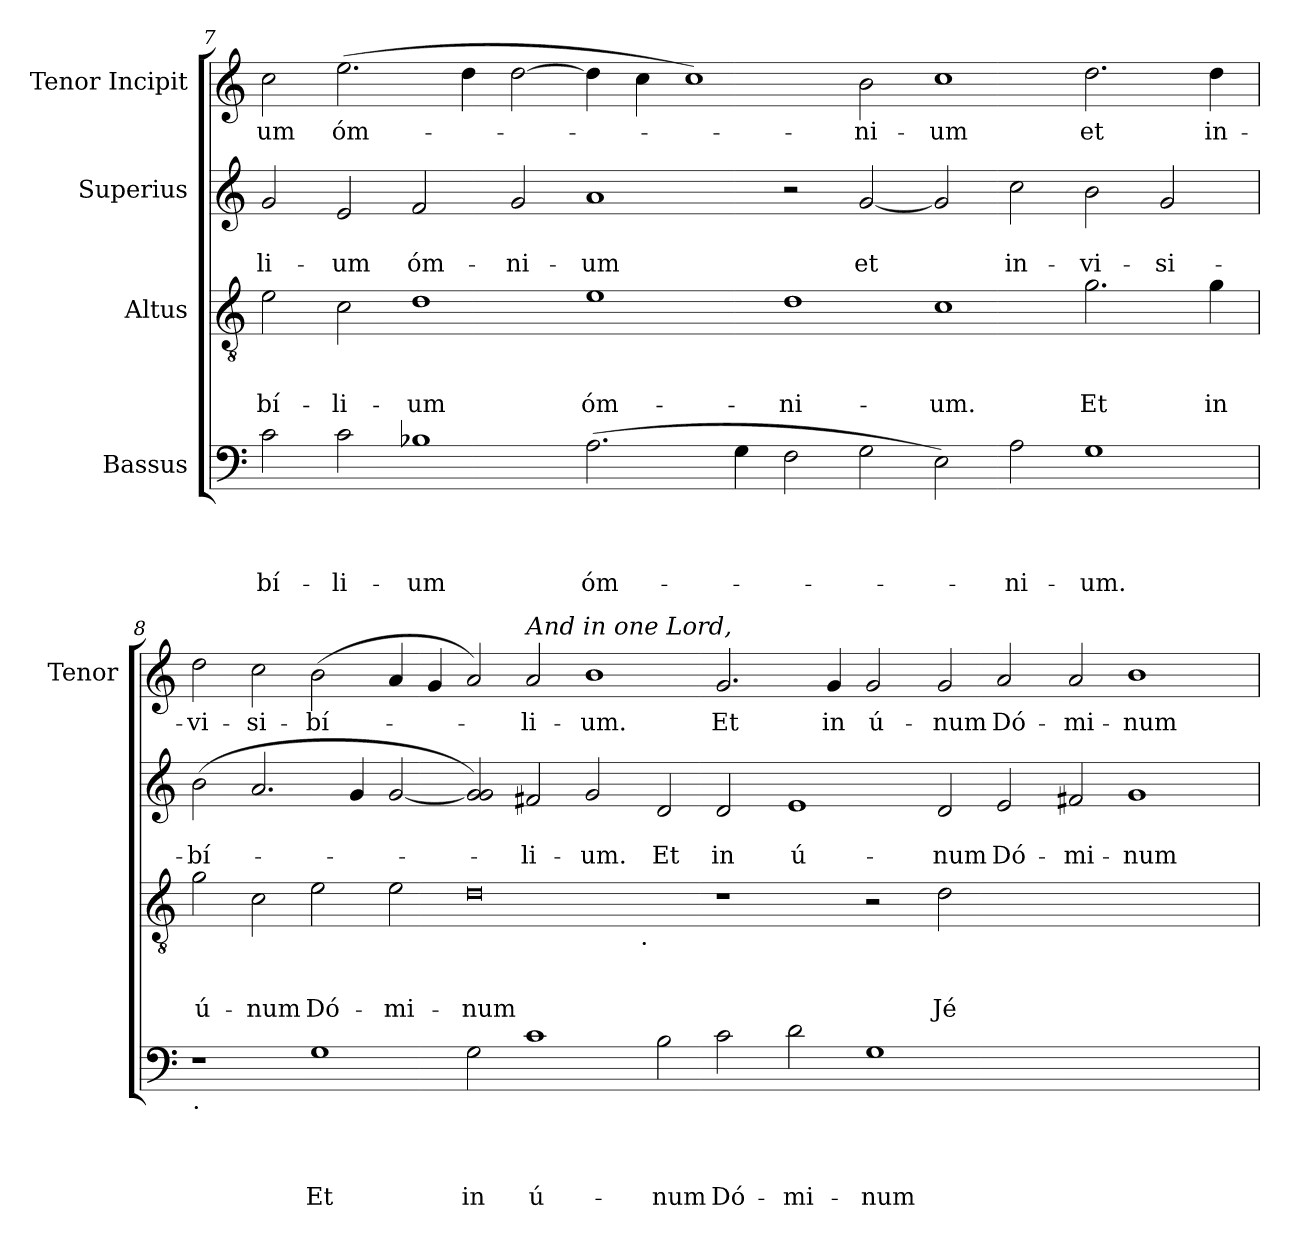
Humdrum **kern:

**kern	**text	**text	**text	**text	**kern	**text	**text	**text	**kern	**text	**text	**kern	**text
*part4	*part4	*part4	*part4	*part4	*part3	*part3	*part3	*part3	*part2	*part2	*part2	*part1	*part1
*staff4	*staff4	*staff4	*staff4	*staff4	*staff3	*staff3	*staff3	*staff3	*staff2	*staff2	*staff2	*staff1	*staff1
*I"Bassus	*	*	*	*	*I"Altus	*	*	*	*I"Superius	*	*	*I"Tenor Incipit	*
*	*	*	*	*	*	*	*	*	*	*	*	*I'Tenor	*
!!LO:PB:g=z
*clefF4	*	*	*	*	*clefGv2	*	*	*	*clefG2	*	*	*clefG2	*
*k[]	*	*	*	*	*k[]	*	*	*	*k[]	*	*	*k[]	*
*C:	*	*	*	*	*C:	*	*	*	*C:	*	*	*C:	*
=7	=7	=7	=7	=7	=7	=7	=7	=7	=7	=7	=7	=7	=7
!	!	!	!	!LO:LY:b	!	!	!	!LO:LY:b	!	!	!LO:LY:b	!	!LO:LY:b
2c\	.	.	.	-bí-	2e\	.	.	-bí-	2g/	.	-li-	2cc\	-um
!	!	!	!	!LO:LY:b	!	!	!	!LO:LY:b	!	!	!LO:LY:b	!	!LO:LY:b
2c\	.	.	.	-li-	2c\	.	.	-li-	2e/	.	-um	(>2.ee\	óm-
!	!	!	!	!LO:LY:b	!	!	!	!LO:LY:b	!	!	!LO:LY:b	!	!
1B-X	.	.	.	-um	1d	.	.	-um	2f/	.	óm-	.	.
.	.	.	.	.	.	.	.	.	.	.	.	4dd\	.
!	!	!	!	!	!	!	!	!	!	!	!LO:LY:b	!	!
.	.	.	.	.	.	.	.	.	2g/	.	-ni-	[>2dd\	.
!	!	!	!	!LO:LY:b	!	!	!	!LO:LY:b	!	!	!LO:LY:b	!	!
(>2.A\	.	.	.	óm-	1e	.	.	óm-	1a	.	-um	4dd\]	.
.	.	.	.	.	.	.	.	.	.	.	.	4cc\	.
.	.	.	.	.	.	.	.	.	.	.	.	1cc)	.
4G\	.	.	.	.	.	.	.	.	.	.	.	.	.
!	!	!	!	!	!	!	!	!LO:LY:b	!	!	!	!	!
2F\	.	.	.	.	1d	.	.	-ni-	2r	.	.	.	.
!	!	!	!	!	!	!	!	!	!	!	!LO:LY:b	!	!LO:LY:b
2G\	.	.	.	.	.	.	.	.	[<2g/	.	et	2b\	-ni-
!	!	!	!	!	!	!	!	!LO:LY:b	!	!	!	!	!LO:LY:b
2E\)	.	.	.	.	1c	.	.	-um.	2g/]	.	.	1cc	-um
!	!	!	!	!LO:LY:b	!	!	!	!	!	!	!LO:LY:b	!	!
2A\	.	.	.	-ni-	.	.	.	.	2cc\	.	in-	.	.
!	!	!	!	!LO:LY:b	!	!	!	!LO:LY:b	!	!	!LO:LY:b	!	!LO:LY:b
1G	.	.	.	-um.	2.g\	.	.	Et	2b\	.	-vi-	2.dd\	et
!	!	!	!	!	!	!	!	!	!	!	!LO:LY:b	!	!
.	.	.	.	.	.	.	.	.	2g/	.	-si-	.	.
!	!	!	!	!	!	!	!	!LO:LY:b	!	!	!	!	!LO:LY:b
.	.	.	.	.	4g\	.	.	in	.	.	.	4dd\	in-
!!LO:LB:g=z
=8	=8	=8	=8	=8	=8	=8	=8	=8	=8	=8	=8	=8	=8
!LO:TX:b:t=.	!	!	!	!	!	!	!	!	!	!	!	!	!
!	!	!	!	!	!	!	!	!LO:LY:b	!	!	!LO:LY:b	!	!LO:LY:b
*	*	*	*	*	*^	*	*	*	*	*	*	*	*
1r	.	.	.	.	2g\	1ryy	.	.	ú-	(>2b\	.	-bí-	2dd\	-vi-
!	!	!	!	!	!	!	!	!	!LO:LY:b	!	!	!	!	!LO:LY:b
.	.	.	.	.	2c\	.	.	.	-num	2.a/	.	.	2cc\	-si-
!	!	!	!	!LO:LY:b	!	!	!	!	!LO:LY:b	!	!	!	!	!LO:LY:b
1G	.	.	.	Et	2e\	1ryy	.	.	Dó-	.	.	.	(>2b\	-bí-
.	.	.	.	.	.	.	.	.	.	4g/	.	.	.	.
!	!	!	!	!	!	!	!	!	!LO:LY:b	!	!	!	!	!
.	.	.	.	.	2e\	.	.	.	-mi-	[<2g/	.	.	4a/	.
.	.	.	.	.	.	.	.	.	.	.	.	.	4g/	.
!	!	!	!	!LO:LY:b	!	!	!	!	!LO:LY:b	!	!	!	!	!
2G\	.	.	.	in	0d	1ryy	.	.	-num	2g/] 2g/)	.	.	2a/)	.
!	!	!	!	!	!	!	!	!	!	!	!	!	!LO:TX:a:i:t=And in one Lord,	!
!	!	!	!	!LO:LY:b	!	!	!	!	!	!	!	!LO:LY:b	!	!LO:LY:b
1c	.	.	.	ú-	.	.	.	.	.	2f#X/	.	-li-	2a/	-li-
!	!	!	!	!	!	!	!	!	!	!	!	!LO:LY:b	!	!LO:LY:b
.	.	.	.	.	.	4..ryy	.	.	.	2g/	.	-um.	1b	-um.
!	!	!	!	!	!	!LO:TX:b:t=.	!	!	!	!	!	!	!	!
.	.	.	.	.	.	1ryy	.	.	.	.	.	.	.	.
!	!	!	!	!LO:LY:b	!	!	!	!	!	!	!	!LO:LY:b	!	!
2B\	.	.	.	-num	.	.	.	.	.	2d/	.	Et	.	.
!	!	!	!	!LO:LY:b	!	!	!	!	!	!	!	!LO:LY:b	!	!LO:LY:b
2c\	.	.	.	Dó-	1r	.	.	.	.	2d/	.	in	2.g/	Et
.	.	.	.	.	.	1ryy	.	.	.	.	.	.	.	.
!	!	!	!	!LO:LY:b	!	!	!	!	!	!	!	!LO:LY:b	!	!
2d\	.	.	.	-mi-	.	.	.	.	.	1e	.	ú-	.	.
!	!	!	!	!	!	!	!	!	!	!	!	!	!	!LO:LY:b
.	.	.	.	.	.	.	.	.	.	.	.	.	4g/	in
!	!	!	!	!LO:LY:b	!	!	!	!	!	!	!	!	!	!LO:LY:b
1G	.	.	.	-num	2r	.	.	.	.	.	.	.	2g/	ú-
.	.	.	.	.	.	1ryy	.	.	.	.	.	.	.	.
!	!	!	!	!	!	!	!	!	!LO:LY:b	!	!	!LO:LY:b	!	!LO:LY:b
.	.	.	.	.	2d\	.	.	.	Jé-	2d/	.	-num	2g/	-num
!	!	!	!	!	!	!	!	!	!	!	!	!LO:LY:b	!	!LO:LY:b
0ryy	.	.	.	.	0ryy	.	.	.	.	2e/	.	Dó-	2a/	Dó-
.	.	.	.	.	.	1ryy	.	.	.	.	.	.	.	.
!	!	!	!	!	!	!	!	!	!	!	!	!LO:LY:b	!	!LO:LY:b
.	.	.	.	.	.	.	.	.	.	2f#X/	.	-mi-	2a/	-mi-
!	!	!	!	!	!	!	!	!	!	!	!	!LO:LY:b	!	!LO:LY:b
.	.	.	.	.	.	.	.	.	.	1g	.	-num	1b	-num
.	.	.	.	.	.	2ryy	.	.	.	.	.	.	.	.
.	.	.	.	.	.	16ryy	.	.	.	.	.	.	.	.
*	*	*	*	*	*v	*v	*	*	*	*	*	*	*	*
=	=	=	=	=	=	=	=	=	=	=	=	=	=
*-	*-	*-	*-	*-	*-	*-	*-	*-	*-	*-	*-	*-	*-
